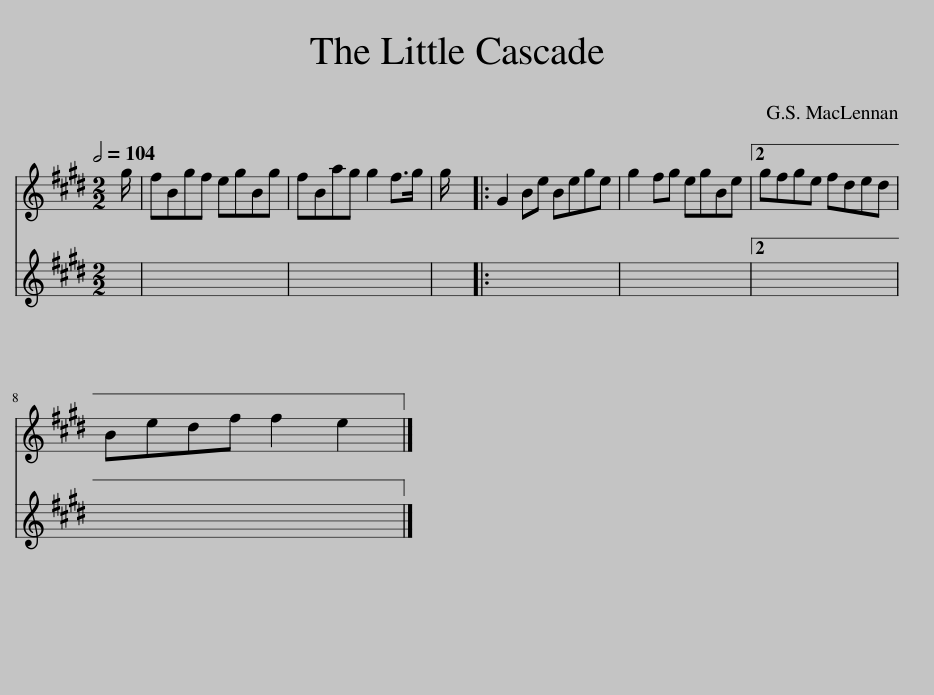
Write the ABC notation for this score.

X:1
L:1/8
Q:1/2=104
M:2/2
I:linebreak $
K:E
V:1 treble
V:1
 g/ | fBgf egBg | fBag g2 f>g | g/ |: G2 Be Bege | %5
 g2 fg egBe |2 gfge fded |$ Bedf f2 e2 |] %8
